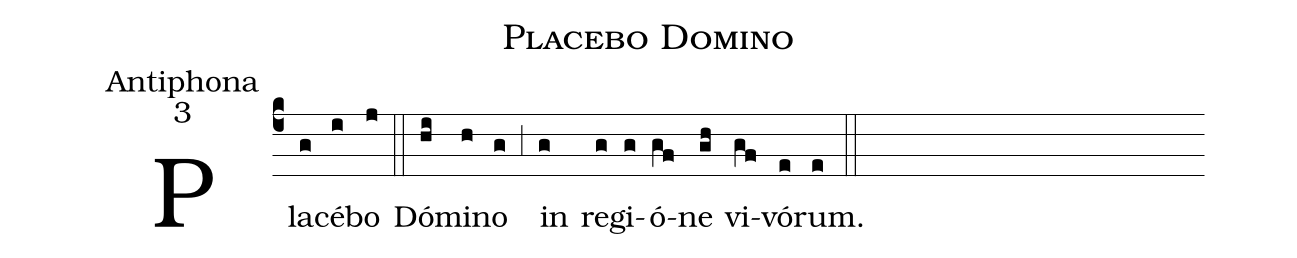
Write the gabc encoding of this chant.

name:Placebo Domino;
office-part:Antiphona;
mode:3;
%%
(c4) Pla(g)cé(i)bo(j) (::)
Dó(hi)mi(h)no(g) (,3) in(g) re(g)gi(g)ó(gf)ne(gh) vi(gf)vó(e)rum.(e) (::)
